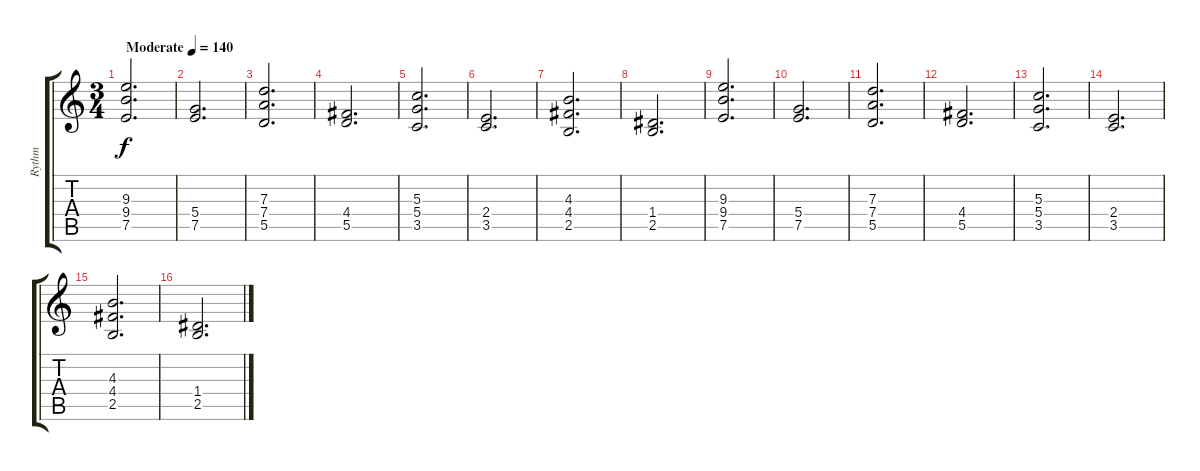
\track ("Rythm" "Rythm") {instrument distortionguitar}
\staff {score tabs}
\tuning (E4 B3 G3 D3 A2 E2) {hide}
\ts (3 4)
\tempo (140 "Moderate")
\clef g2
\ks c
(9.3 9.4 7.5).2{d dy f instrument distortionguitar} |
(5.4 7.5).2{d} |
(7.3 7.4 5.5).2{d} |
(4.4 5.5).2{d} |
(5.3 5.4 3.5).2{d} |
(2.4 3.5).2{d} |
(4.3 4.4 2.5).2{d} |
(1.4 2.5).2{d} |
(9.3 9.4 7.5).2{d} |
(5.4 7.5).2{d} |
(7.3 7.4 5.5).2{d} |
(4.4 5.5).2{d} |
(5.3 5.4 3.5).2{d} |
(2.4 3.5).2{d} |
(4.3 4.4 2.5).2{d} |
(1.4 2.5).2{d}
